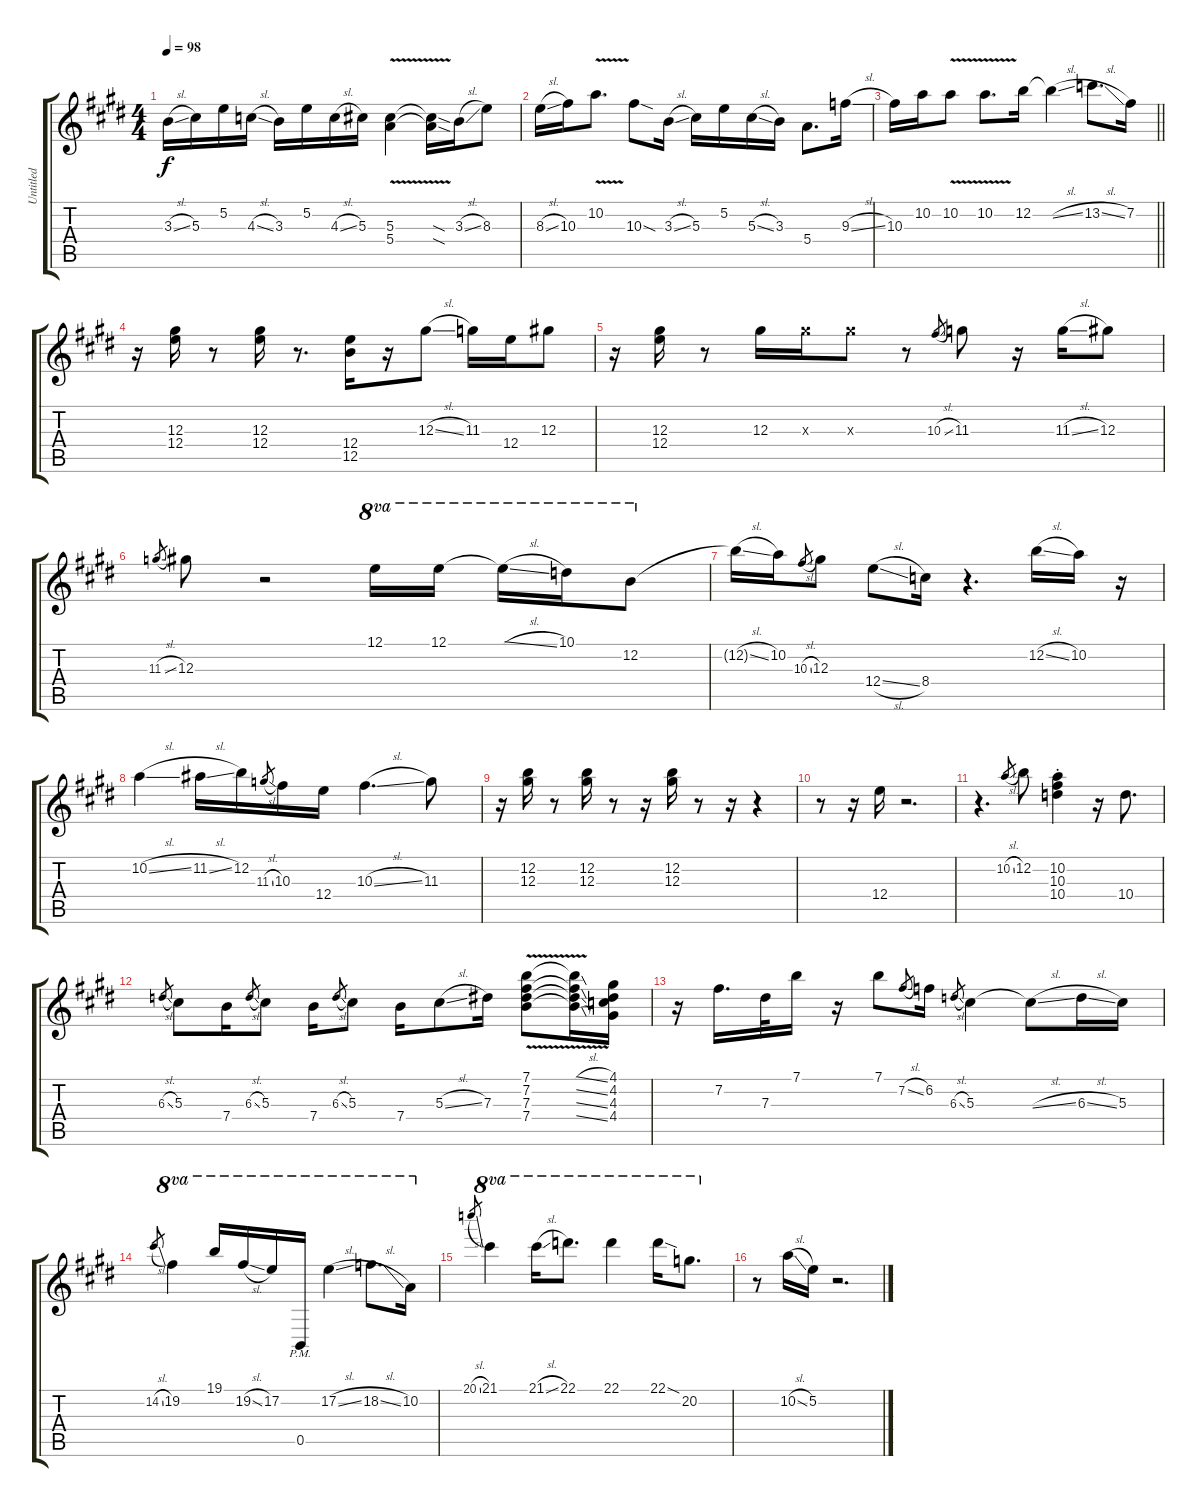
\track ("Untitled" "Untitled") {instrument distortionguitar}
\staff {score tabs}
\tuning (E4 B3 Ab3 E3 B2 E2) {hide}
\ts (4 4)
\tempo 98
\clef g2
\ks c#minor
3.3{sl}.16{dy f} 5.3.16 5.2.16 4.3{sl}.16 3.3.16 5.2.16 4.3{sl}.16 5.3.16 (5.3{v} 5.4{v}).4 (5.3{sod t} 5.4{sod t}).16 3.3{sl}.16 8.3.8 |
\ks e
8.3{sl}.16 10.3.16 10.2{v}.8{d} 10.3{sod}.8 3.3{sl}.16 5.3.16 5.2.16 5.3{sl}.16 3.3.16 5.4.8{d} 9.3{sl}.16 |
\barLineRight lightlight
\ks c#minor
10.3.16 10.2.16 10.2{v}.8 10.2{v}.8{d} 12.2.16 12.2{sl t}.4 13.2{sl}.8{d} 7.2.16 |
\ks e
r.16 (12.3 12.4).16 r.8 (12.3 12.4).16 r.8{d} (12.4 12.5).16 r.16 12.3{sl}.8 11.3.16 12.4.16 12.3.8 |
\ks c#minor
r.16 (12.3 12.4).16 r.8 12.3.16 12.3{x}.16 12.3{x}.8 r.8 10.3{sl}.8{gr} 11.3.8 r.16 11.3{sl}.16 12.3.8 |
\ks e
11.3{sl}.8{gr} 12.3.8 r.2 12.1.16{ot 8va} 12.1.16{ot 8va} 12.1{sl t}.16{ot 8va} 10.1.16{ot 8va} 12.2.8{ot 8va} |
\ks c#minor
12.2{sl t}.16 10.2.16 10.3{sl}.8{gr} 12.3.8 12.4{sl}.8 8.4.16 r.4{d} 12.2{sl}.16 10.2.16 r.16 |
\ks e
10.2{sl}.4 11.2{sl}.16 12.2.16 11.3{sl}.8{gr} 10.3.16 12.4.16 10.3{sl}.4{d} 11.3.8 |
\ks c#minor
r.16 (12.2 12.3).16 r.8 (12.2 12.3).16 r.8 r.16 (12.2 12.3).16 r.8 r.16 r.4 |
\ks e
r.8 r.16 12.4.16 r.2{d} |
\ks c#minor
r.4{d} 10.2{sl}.8{gr} 12.2.8 (10.2{st} 10.3{st} 10.4{st}).4 r.16 10.4.8{d} |
\ks e
6.3{sl}.8{gr} 5.3.8 7.4.16 6.3{sl}.8{gr} 5.3.8 7.4.16 6.3{sl}.8{gr} 5.3.8 7.4.16 5.3{sl}.8 7.3.16 (7.1{v} 7.2{v} 7.3{v} 7.4{v}).8 (7.1{sl t} 7.2{sl t} 7.3{sl t} 7.4{sl t}).16 (4.1 4.2 4.3 4.4).16 |
\ks c#minor
r.16 7.2.16{d} 7.3.32 7.1.16 r.16 7.1.8 7.2{sl}.8{gr} 6.2.16 6.3{sl}.8{gr} 5.3.4 5.3{sl t}.8 6.3{sl}.16 5.3.16 |
\ks e
14.2{sl}.8{gr} 19.2.4{ot 8va} 19.1.16{ot 8va} 19.2{sl}.16{ot 8va} 17.2.16{ot 8va} 0.5{pm}.16{ot 8va} 17.2{sl}.4{ot 8va} 18.2{sl}.8{d ot 8va} 10.2.16{ot 8va} |
\ks c#minor
20.1{sl}.8{gr} 21.1.4{ot 8va} 21.1{sl}.16{ot 8va} 22.1.8{d ot 8va} 22.1.4{ot 8va} 22.1{sod}.16{ot 8va} 20.2.8{d ot 8va} |
\ks e
r.8 10.2{sl}.16 5.2.16 r.2{d}
